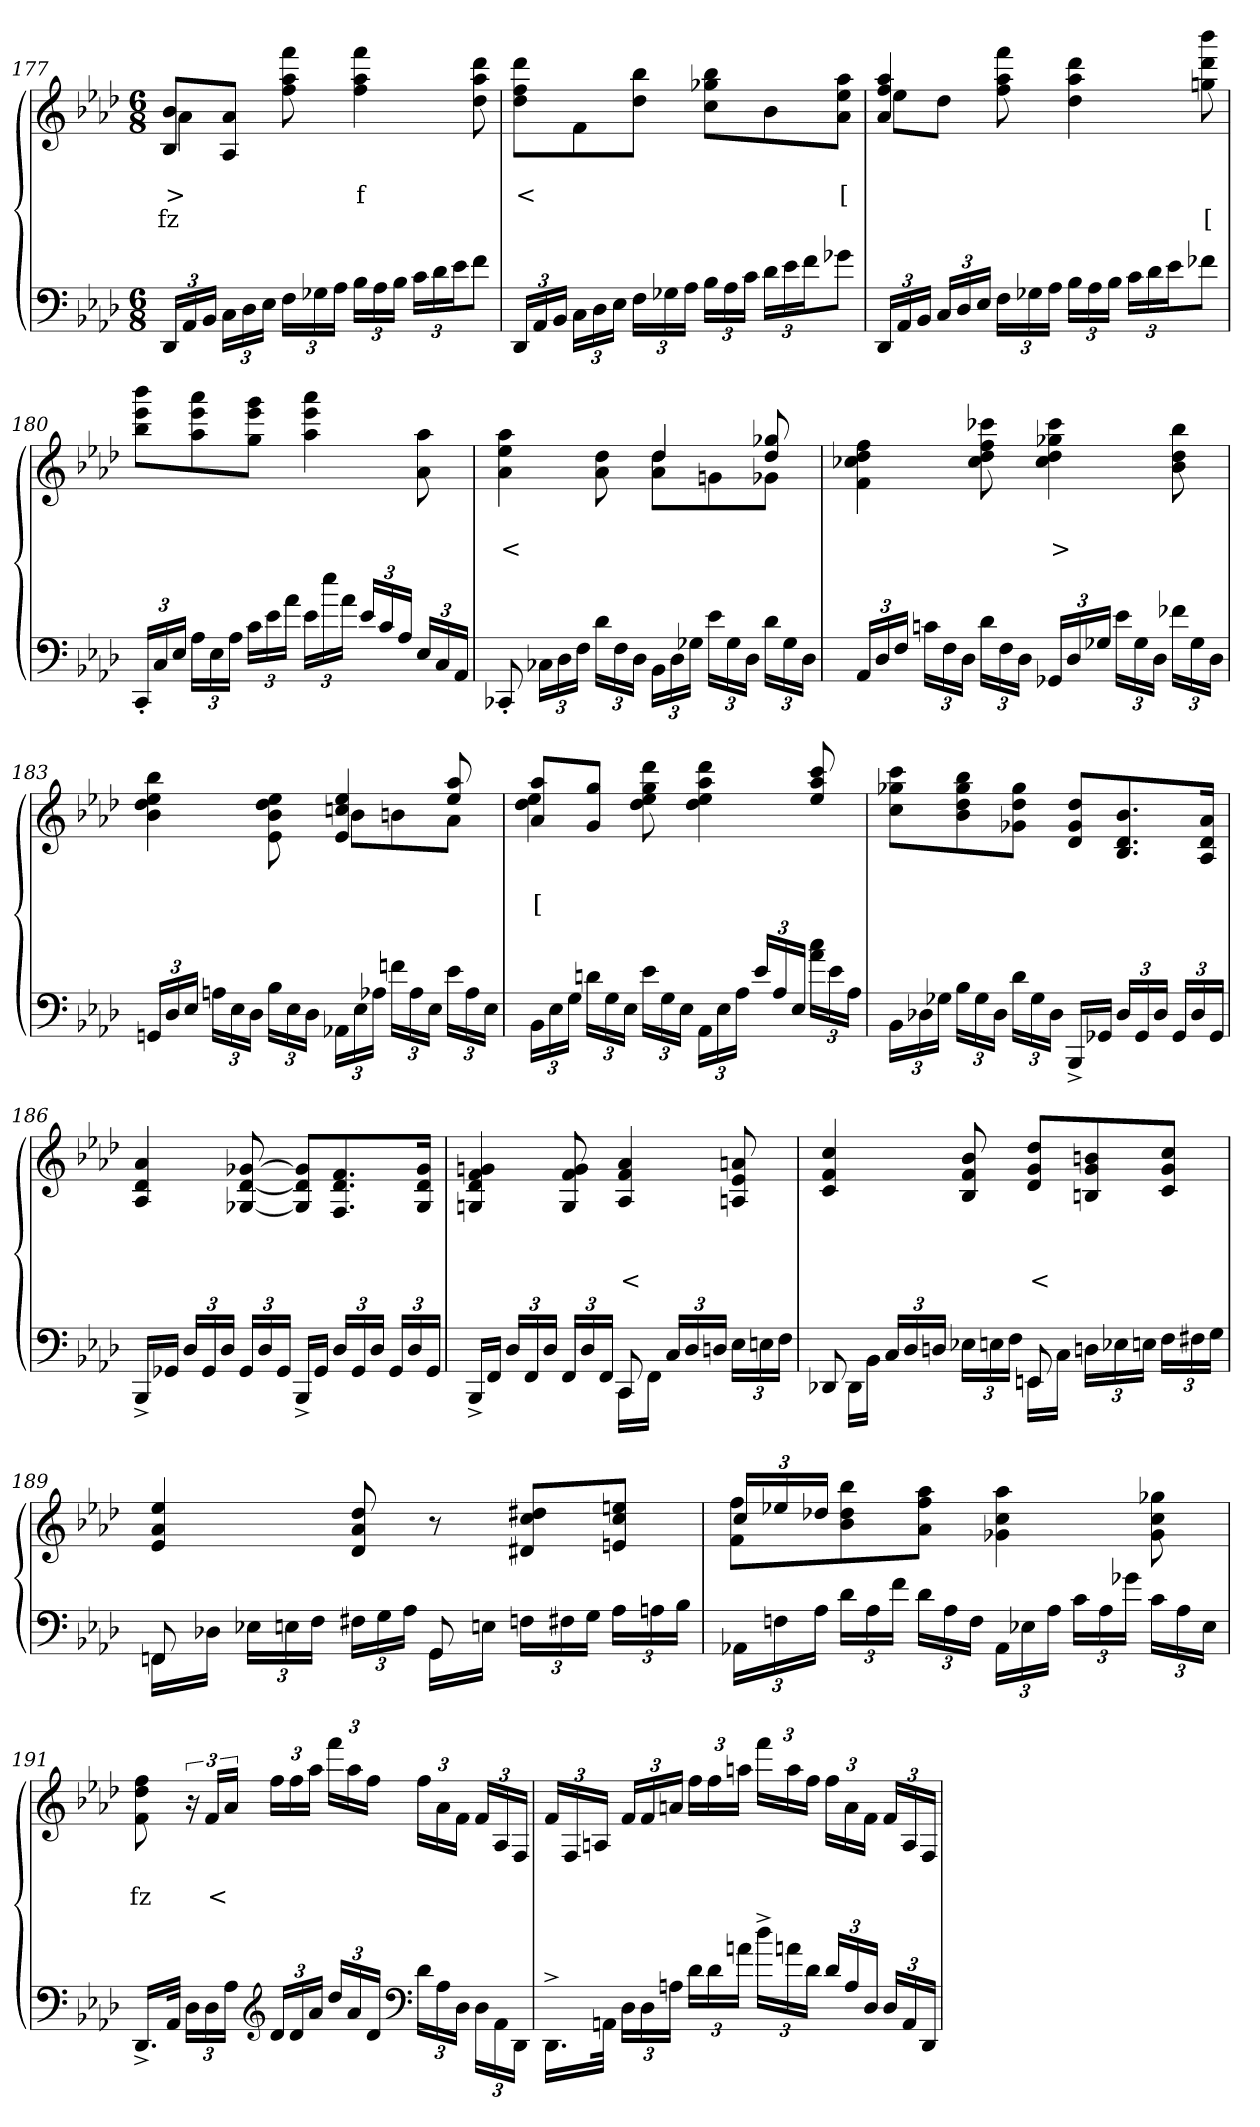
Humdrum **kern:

**kern	**kern	**text	**text	**text
*part2	*part1	*part1	*part1	*part1
*staff2	*staff1	*staff1	*staff1	*staff1
*clefF4	*clefG2	*	*	*
*k[b-e-a-d-]	*k[b-e-a-d-]	*	*	*
*M6/8	*M6/8	*	*	*
=177	=177	=177	=177	=177
*	*^	*	*	*
24DD-/LL	8b- 8B-L	4a-	.	>	fz
24AA-	.	.	.	.	.
24BB-JJ	.	.	.	.	.
24CLL	8a- 8A-J	.	.	.	.
24D-	.	.	.	.	.
24E-JJ	.	.	.	.	.
24FLL	2ryy	8fff 8aa- 8ff	.	.	.
24G-X	.	.	.	.	.
24A-JJ	.	.	.	.	.
24B-LL	.	4fff 4aa- 4ff	.	f	.
24A-	.	.	.	.	.
24B-JJ	.	.	.	.	.
24cLL	.	.	.	.	.
24d-	.	.	.	.	.
24e-J	.	.	.	.	.
8fJ	.	8ddd- 8aa- 8dd-	.	.	.
*	*v	*v	*	*	*
=178	=178	=178	=178	=178
24DD-/LL	8ddd- 8ff 8dd-L	.	<	.
24AA-	.	.	.	.
24BB-JJ	.	.	.	.
24CLL	8f	.	.	.
24D-	.	.	.	.
24E-JJ	.	.	.	.
24FLL	8bb- 8dd-J	.	.	.
24G-X	.	.	.	.
24A-JJ	.	.	.	.
24B-LL	8gg-X\ 8cc\ 8bb-\L	.	.	.
24A-	.	.	.	.
24cJJ	.	.	.	.
24d-LL	8b-	.	.	.
24e-	.	.	.	.
24fJ	.	.	.	.
8g-J	8aa- 8ee- 8a-J	.	[	.
=179	=179	=179	=179	=179
*	*^	*	*	*
24DD-/LL	4aa- 4ff 4a-	8ee-L	.	.	.
24AA-	.	.	.	.	.
24BB-JJ	.	.	.	.	.
24C/LL	.	8dd-J	.	.	.
24D-/	.	.	.	.	.
24E-JJ	.	.	.	.	.
24FLL	2ryy	8fff 8aa- 8ff	.	.	.
24G-X	.	.	.	.	.
24A-JJ	.	.	.	.	.
24B-LL	.	4ddd- 4aa- 4dd-	.	.	.
24A-	.	.	.	.	.
24B-JJ	.	.	.	.	.
24cLL	.	.	.	.	.
24d-	.	.	.	.	.
24e-J	.	.	.	.	.
8f-XJ	.	8bbb- 8ddd- 8ggn	.	.	[
*	*v	*v	*	*	*
=180	=180	=180	=180	=180
24CC'>/LL	8bbb- 8eee- 8bb-L	.	.	.
24C/	.	.	.	.
24E-/JJ	.	.	.	.
24A-LL	8aaa- 8eee- 8aa-	.	.	.
24E-	.	.	.	.
24A-JJ	.	.	.	.
24c/LL	8ggg 8eee- 8ggJ	.	.	.
24e-\	.	.	.	.
24a-\JJ	.	.	.	.
24e-LL	4aaa-\ 4eee-\ 4aa-\	.	.	.
24ee-	.	.	.	.
24a-JJ	.	.	.	.
24e-\LL	.	.	.	.
24c/	.	.	.	.
24A-/JJ	.	.	.	.
24E-LL	8aa-\ 8a-\	.	.	.
24C	.	.	.	.
24AA-JJ	.	.	.	.
=181	=181	=181	=181	=181
*	*^	*	*	*
8CC-X'>	4.ryy	4aa-\ 4ee-\ 4a-\	.	<	.
24C-LL	.	.	.	.	.
24D-	.	.	.	.	.
24FJJ	.	.	.	.	.
24d-LL	.	8dd-\ 8a-\	.	.	.
24F	.	.	.	.	.
24D-JJ	.	.	.	.	.
24BB-LL	4dd-	8dd- 8a-L	.	.	.
24D-	.	.	.	.	.
24G-XJJ	.	.	.	.	.
24e-LL	.	8gn	.	.	.
24G-	.	.	.	.	.
24D-JJ	.	.	.	.	.
24d-LL	8gg-X 8dd-	8g-XJ	.	.	.
24G-	.	.	.	.	.
24D-JJ	.	.	.	.	.
*	*v	*v	*	*	*
=182	=182	=182	=182	=182
24AA-LL	4ff 4dd- 4cc-X 4f	.	.	.
24D-	.	.	.	.
24FJJ	.	.	.	.
24cnLL	.	.	.	.
24F	.	.	.	.
24D-JJ	.	.	.	.
24d-LL	8ccc- 8ff 8dd- 8cc-	.	.	.
24F	.	.	.	.
24D-JJ	.	.	.	.
24GG-XLL	4ccc- 4gg-X 4dd- 4cc-	.	>	.
24D-	.	.	.	.
24G-JJ	.	.	.	.
24e-LL	.	.	.	.
24G-	.	.	.	.
24D-JJ	.	.	.	.
24f-XLL	8bb- 8dd- 8b-	.	.	.
24G-	.	.	.	.
24D-JJ	.	.	.	.
=183	=183	=183	=183	=183
*	*^	*	*	*
24GGnLL	4.ryy	4bb- 4ee- 4dd- 4b-	.	.	.
24D-	.	.	.	.	.
24E-JJ	.	.	.	.	.
24AnLL	.	.	.	.	.
24E-	.	.	.	.	.
24D-JJ	.	.	.	.	.
24B-\LL	.	8ee-\ 8dd-\ 8b-\ 8e-\	.	.	.
24E-\	.	.	.	.	.
24D-\JJ	.	.	.	.	.
24AA-XLL	4ee- 4ccn 4e-	8b-L	.	.	.
24E-	.	.	.	.	.
24A-JJ	.	.	.	.	.
24fnLL	.	8bn	.	.	.
24A-	.	.	.	.	.
24E-JJ	.	.	.	.	.
24e-LL	8aa-/ 8ee-/	8a-J	.	.	.
24A-	.	.	.	.	.
24E-JJ	.	.	.	.	.
=184	=184	=184	=184	=184	=184
24BB-LL	8aa- 8a-L	4ee- 4dd-	.	[	.
24E-	.	.	.	.	.
24GJJ	.	.	.	.	.
24dnLL	8gg 8gJ	.	.	.	.
24G	.	.	.	.	.
24E-JJ	.	.	.	.	.
24e-LL	4.ryy	8ddd- 8gg 8ee- 8dd-	.	.	.
24G	.	.	.	.	.
24E-JJ	.	.	.	.	.
24AA-LL	.	4ddd- 4aa- 4ee- 4dd-	.	.	.
24E-	.	.	.	.	.
24A-JJ	.	.	.	.	.
24e-\LL	.	.	.	.	.
24A-/	.	.	.	.	.
24E-/JJ	.	.	.	.	.
24cc\ 24a-\LL	8ccc/ 8aa-/ 8ee-/	8ryy	.	.	.
24e-\	.	.	.	.	.
24A-/JJ	.	.	.	.	.
*	*v	*v	*	*	*
=185	=185	=185	=185	=185
24BB-LL	8ccc 8gg-X 8ccL	.	.	.
24D-X	.	.	.	.
24G-XJJ	.	.	.	.
24B-LL	8bb- 8gg- 8dd- 8b-	.	.	.
24G-	.	.	.	.
24D-JJ	.	.	.	.
24d-LL	8gg- 8dd- 8g-J	.	.	.
24G-	.	.	.	.
24D-JJ	.	.	.	.
16BBB-^>/LL	8dd- 8g- 8d-L	.	.	.
16GG-JJ	.	.	.	.
24D-/LL	8.b- 8.d- 8.B-	.	.	.
24GG-	.	.	.	.
24D-JJ	.	.	.	.
24GG-/LL	.	.	.	.
24D-	.	.	.	.
.	16a- 16d- 16A-Jk	.	.	.
24GG-JJ	.	.	.	.
=186	=186	=186	=186	=186
16BBB-^>LL	4a- 4d- 4A-	.	.	.
16GG-XJJ	.	.	.	.
24D-LL	.	.	.	.
24GG-	.	.	.	.
24D-JJ	.	.	.	.
24GG-LL	[8g-X [8d- [8G-X	.	.	.
24D-	.	.	.	.
24GG-JJ	.	.	.	.
16BBB-^>LL	8g-] 8d-] 8G-]L	.	.	.
16GG-JJ	.	.	.	.
24D-LL	8.f 8.d- 8.F	.	.	.
24GG-	.	.	.	.
24D-JJ	.	.	.	.
24GG-LL	.	.	.	.
24D-	.	.	.	.
.	16g- 16d- 16G-Jk	.	.	.
24GG-JJ	.	.	.	.
=187	=187	=187	=187	=187
*^	*	*	*	*
16BBB-^>LL	4.ryy	4gn 4f 4d- 4Gn	.	.	.
16FFJJ	.	.	.	.	.
24D-/LL	.	.	.	.	.
24FF/	.	.	.	.	.
24D-/JJ	.	.	.	.	.
24FF/LL	.	8g 8f 8G	.	.	.
24D-/	.	.	.	.	.
24FF/JJ	.	.	.	.	.
8CC	16CCLL	4a- 4f 4A-	.	.	<
.	16FFJJ	.	.	.	.
4ryy	24CLL	.	.	.	.
.	24D-	.	.	.	.
.	24DnJJ	.	.	.	.
.	24E-LL	8an 8e- 8An	.	.	.
.	24En	.	.	.	.
.	24FJJ	.	.	.	.
=188	=188	=188	=188	=188	=188
8DD-X	16DD-LL	4cc 4f 4c	.	.	.
.	16BB-JJ	.	.	.	.
4ryy	24CLL	.	.	.	.
.	24D-	.	.	.	.
.	24DnJJ	.	.	.	.
.	24E-XLL	8b- 8f 8B-	.	.	.
.	24En	.	.	.	.
.	24FJJ	.	.	.	.
8EEn	16EEnLL	8dd- 8g 8d-L	.	.	<
.	16CJJ	.	.	.	.
4ryy	24DnLL	8bn 8g 8Bn	.	.	.
.	24E-X	.	.	.	.
.	24EnJJ	.	.	.	.
.	24FLL	8cc 8g 8cJ	.	.	.
.	24F#X	.	.	.	.
.	24GJJ	.	.	.	.
=189	=189	=189	=189	=189	=189
8FFn	16FFLL	4ee- 4a- 4e-	.	.	.
.	16D-XJJ	.	.	.	.
4ryy	24E-XLL	.	.	.	.
.	24En	.	.	.	.
.	24FJJ	.	.	.	.
.	24F#XLL	8dd- 8a- 8d-	.	.	.
.	24G	.	.	.	.
.	24A-JJ	.	.	.	.
8GG	16GGLL	8r	.	.	.
.	16EnJJ	.	.	.	.
4ryy	24FnLL	8dd#X 8cc 8d#XL	.	.	.
.	24F#X	.	.	.	.
.	24GJJ	.	.	.	.
.	24A-LL	8een 8cc 8enJ	.	.	.
.	24An	.	.	.	.
.	24B-JJ	.	.	.	.
*v	*v	*	*	*	*
=190	=190	=190	=190	=190
*	*^	*	*	*
24AA-XLL	24ccLL	8ff 8fL	.	.	.
24Fn	24ee-X	.	.	.	.
24A-JJ	24dd-XJJ	.	.	.	.
24d-LL	2ryy	8bb- 8dd- 8b-	.	.	.
24A-	.	.	.	.	.
24fJJ	.	.	.	.	.
24d-LL	.	8aa- 8ff 8a-J	.	.	.
24A-	.	.	.	.	.
24FJJ	.	.	.	.	.
24AA-\LL	.	4aa- 4cc 4g-X	.	.	.
24E-X	.	.	.	.	.
24A-JJ	.	.	.	.	.
24cLL	.	.	.	.	.
24A-	.	.	.	.	.
24g-XJJ	.	.	.	.	.
24cLL	8ryy	8gg- 8cc 8g-	.	.	.
24A-	.	.	.	.	.
24E-JJ	.	.	.	.	.
*	*v	*v	*	*	*
=191	=191	=191	=191	=191
16.DD-^>/LL	8ff 8dd- 8f	.	fz	.
32AA-JJk	.	.	.	.
24D-LL	24r	.	.	.
24D-	24fLL	.	<	.
24A-JJ	24a-JJ	.	.	.
*clefG2	*	*	*	*
24d-/LL	24ffLL	.	.	.
24d-/	24ff	.	.	.
24a-/JJ	24aa-JJ	.	.	.
24dd-/LL	24fffLL	.	.	.
24a-/	24aa-	.	.	.
24d-/JJ	24ffJJ	.	.	.
*clefF4	*	*	*	*
24d-LL	24ff\LL	.	.	.
24A-	24a-	.	.	.
24D-JJ	24fJJ	.	.	.
24D-\LL	24f\LL	.	.	.
24AA-	24A-/	.	.	.
24DD-JJ	24F/JJ	.	.	.
=192	=192	=192	=192	=192
16.DD-^>\LL	24f\LL	.	.	.
.	24F/	.	.	.
.	24An/JJ	.	.	.
32AAnJJk	.	.	.	.
24D-LL	24fLL	.	.	.
24D-	24f	.	.	.
24AnJJ	24anJJ	.	.	.
24d-LL	24ffLL	.	.	.
24d-	24ff	.	.	.
24aJJ	24aanJJ	.	.	.
24dd-^>LL	24fffLL	.	.	.
24an	24aa	.	.	.
24d-JJ	24ffJJ	.	.	.
24d-\LL	24ffLL	.	.	.
24A/	24a	.	.	.
24D-/JJ	24fJJ	.	.	.
24D-LL	24f\LL	.	.	.
24AA	24A/	.	.	.
24DD-JJ	24F/JJ	.	.	.
=	=	=	=	=
*-	*-	*-	*-	*-
